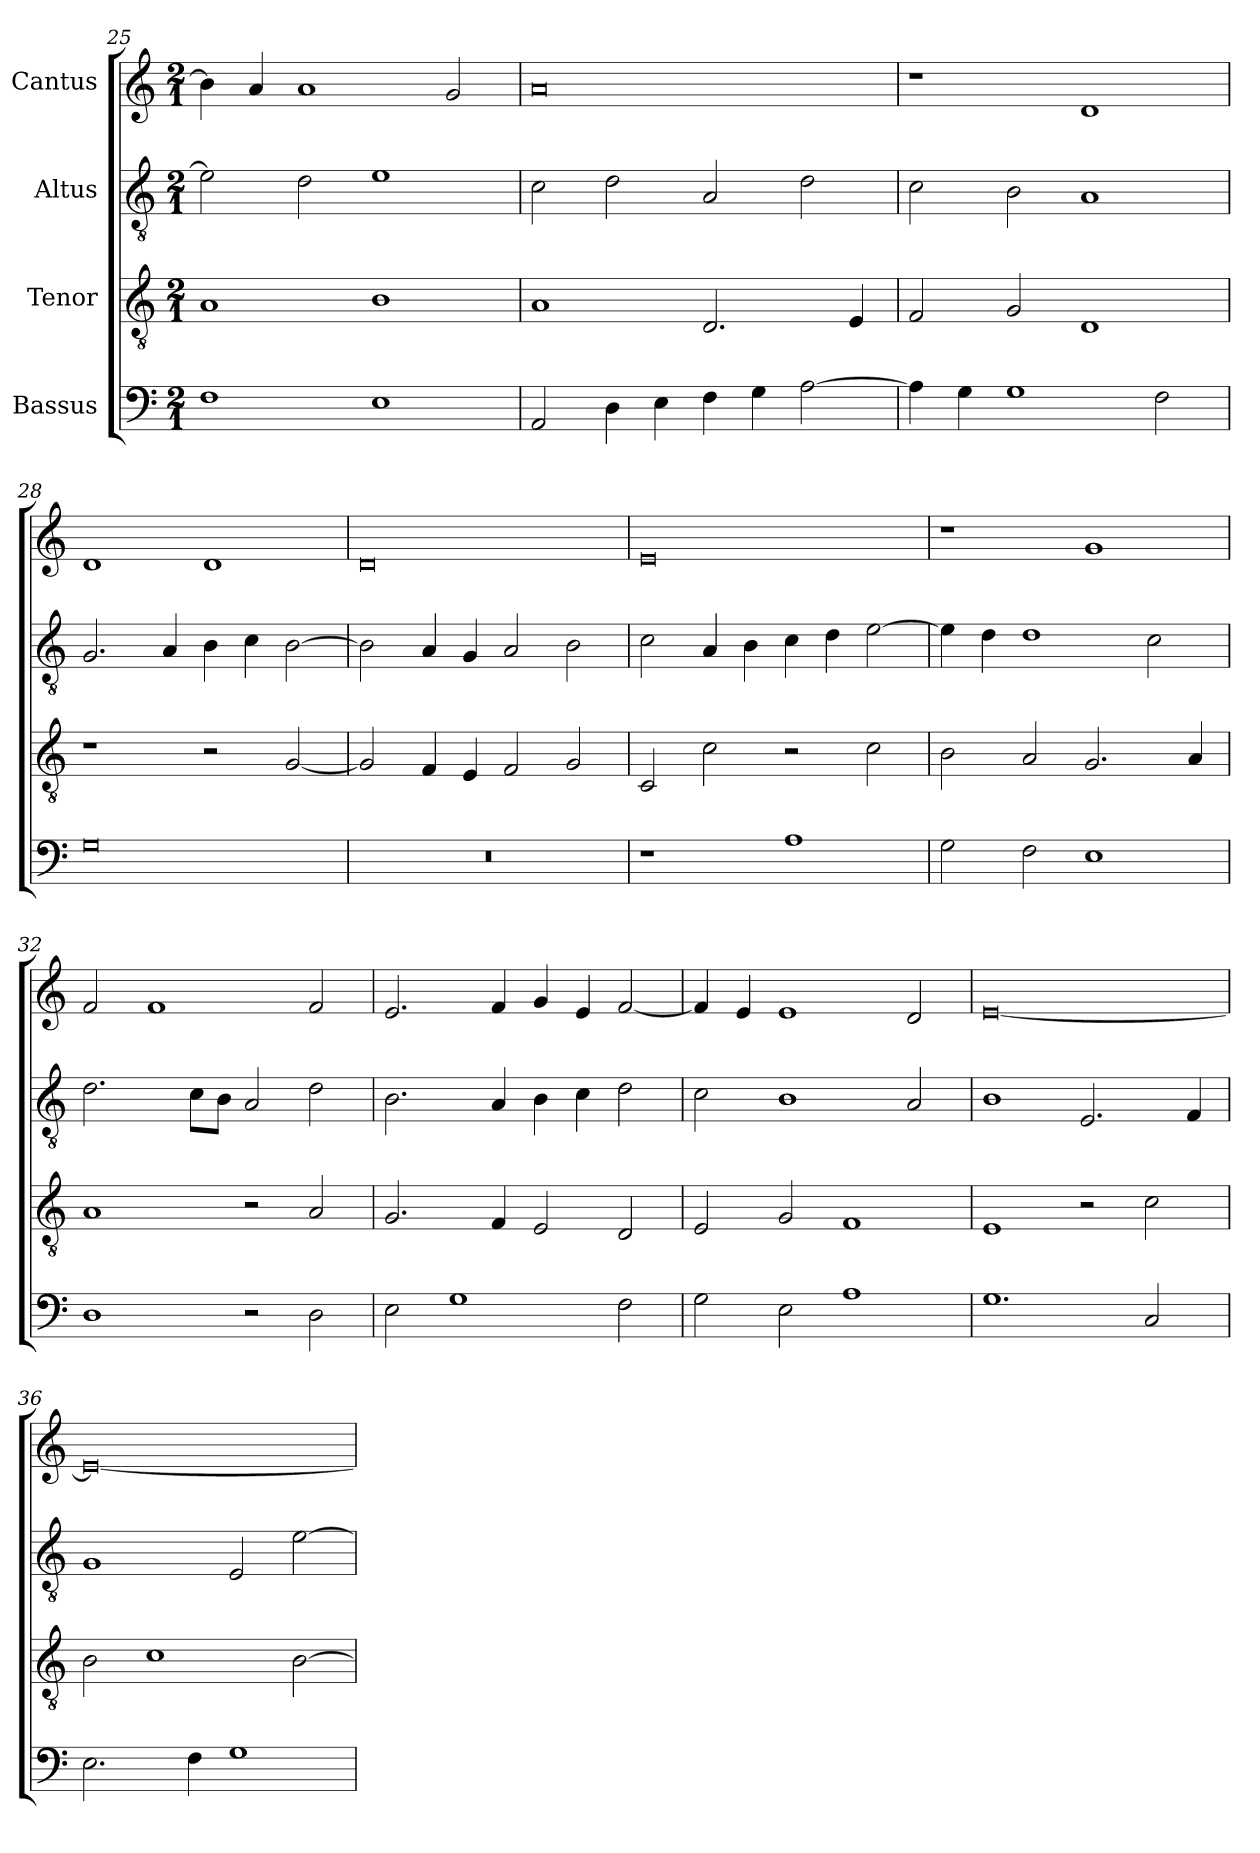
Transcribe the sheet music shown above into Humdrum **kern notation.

**kern	**kern	**kern	**kern
*part4	*part3	*part2	*part1
*staff4	*staff3	*staff2	*staff1
*I"Bassus	*I"Tenor	*I"Altus	*I"Cantus
*clefF4	*clefGv2	*clefGv2	*clefG2
*	*ITrd7c12	*ITrd7c12	*
*k[]	*k[]	*k[]	*k[]
*C:	*C:	*C:	*C:
*M2/1	*M2/1	*M2/1	*M2/1
=25	=25	=25	=25
1Fi	1AAi	2Ei\]	4bi\]
.	.	.	4ai/
.	.	2Di\	1ai
1Ei	1BBi	1Ei	.
.	.	.	2gi/
=26	=26	=26	=26
2AAi/	1AAi	2Ci\	0ai
4Di\	.	2Di\	.
4Ei\	.	.	.
4Fi\	2.DDi/	2AAi/	.
4Gi\	.	.	.
[>2Ai\	.	2Di\	.
.	4EEi/	.	.
=27	=27	=27	=27
4Ai\]	2FFi/	2Ci\	1r
4Gi\	.	.	.
1Gi	2GGi/	2BBi\	.
.	1DDi	1AAi	1di
2Fi\	.	.	.
!!LO:PB:g=z
=28	=28	=28	=28
0Gi	1r	2.GGi/	1di
.	.	4AAi/	.
.	2r	4BBi\	1di
.	.	4Ci\	.
.	[<2GGi/	[>2BBi\	.
=29	=29	=29	=29
!LO:N:vis=1	!	!	!
0r	2GGi/]	2BBi\]	0di
.	4FFi/	4AAi/	.
.	4EEi/	4GGi/	.
.	2FFi/	2AAi/	.
.	2GGi/	2BBi\	.
=30	=30	=30	=30
1r	2CCi/	2Ci\	0ei
.	2Ci\	4AAi/	.
.	.	4BBi\	.
1Ai	2r	4Ci\	.
.	.	4Di\	.
.	2Ci\	[>2Ei\	.
=31	=31	=31	=31
2Gi\	2BBi\	4Ei\]	1r
.	.	4Di\	.
2Fi\	2AAi/	1Di	.
1Ei	2.GGi/	.	1gi
.	.	2Ci\	.
.	4AAi/	.	.
=32	=32	=32	=32
1Di	1AAi	2.Di\	2fi/
.	.	.	1fi
.	.	8Ci\L	.
.	.	8BBi\J	.
2r	2r	2AAi/	.
2Di\	2AAi/	2Di\	2fi/
!!LO:LB:g=z
=33	=33	=33	=33
2Ei\	2.GGi/	2.BBi\	2.ei/
1Gi	.	.	.
.	4FFi/	4AAi/	4fi/
.	2EEi/	4BBi\	4gi/
.	.	4Ci\	4ei/
2Fi\	2DDi/	2Di\	[<2fi/
=34	=34	=34	=34
2Gi\	2EEi/	2Ci\	4fi/]
.	.	.	4ei/
2Ei\	2GGi/	1BBi	1ei
1Ai	1FFi	.	.
.	.	2AAi/	2di/
=35	=35	=35	=35
1.Gi	1EEi	1BBi	[<0ei
.	2r	2.EEi/	.
2Ci/	2Ci\	.	.
.	.	4FFi/	.
=36	=36	=36	=36
2.Ei\	2BBi\	1GGi	0ei_<
.	1Ci	.	.
4Fi\	.	.	.
1Gi	.	2EEi/	.
.	[>2BBi\	[>2Ei\	.
=	=	=	=
*-	*-	*-	*-
